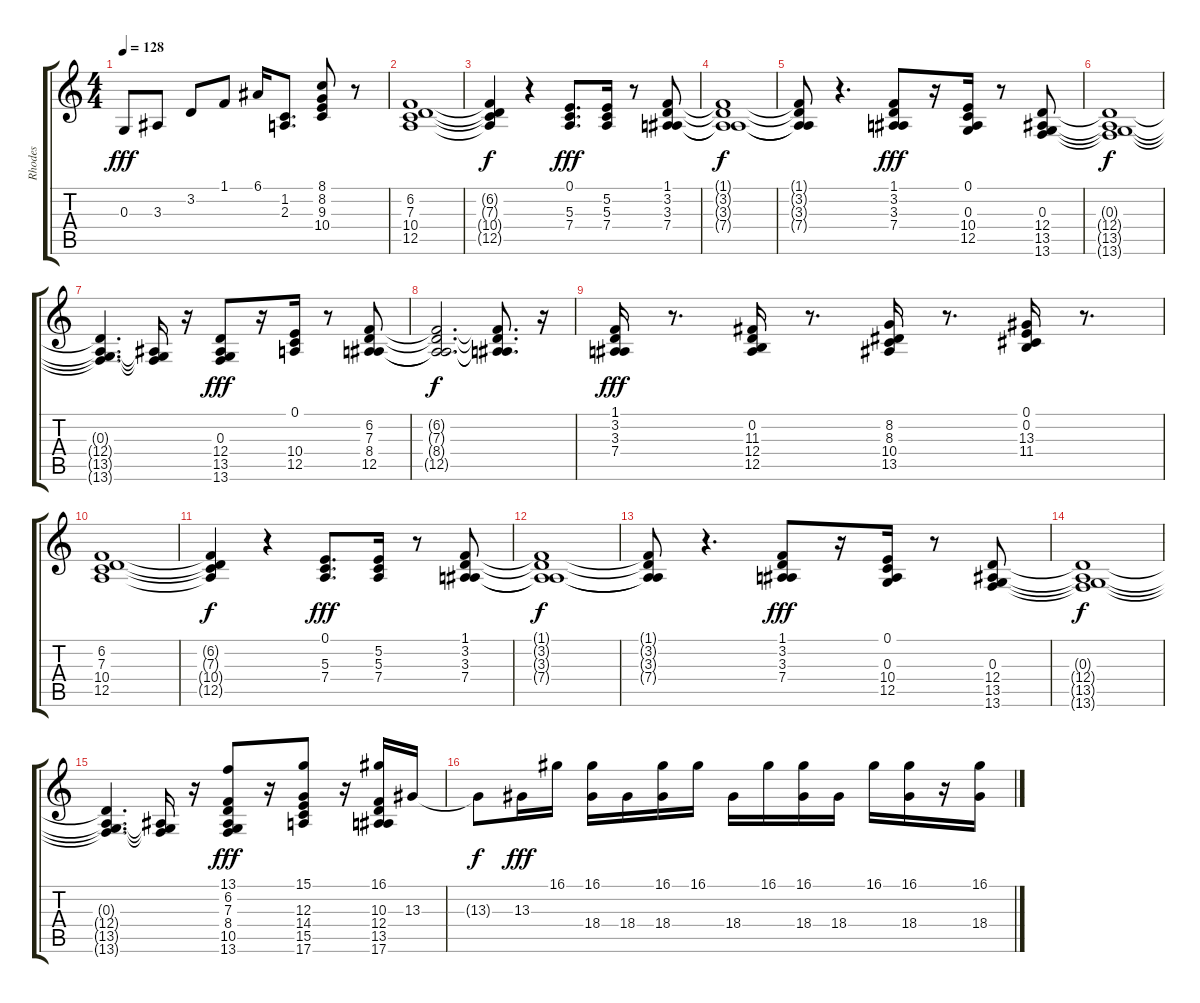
\track ("Rhodes         " "Rhodes    ") {instrument electricpiano1}
\staff {score tabs}
\tuning (E4 B3 G3 D3 A2 E2) {hide}
\ts (4 4)
\tempo 128
\clef g2
\ks c
0.3.8{dy fff} 3.3.8 3.2.8 1.1.8 6.1.16 (1.2 2.3).8{d} (8.1 8.2 9.3 10.4).8 r.8 |
(6.2 7.3 10.4 12.5).1 |
(6.2{t} 7.3{t} 10.4{t} 12.5{t}).4{dy f} r.4 (0.1 5.3 7.4).8{d dy fff} (5.2 5.3 7.4).16 r.8 (1.1 3.2 3.3 7.4).8 |
(1.1{t} 3.2{t} 3.3{t} 7.4{t}).1{dy f} |
(1.1{t} 3.2{t} 3.3{t} 7.4{t}).8 r.4{d} (1.1 3.2 3.3 7.4).8{dy fff} r.16 (0.1 0.3 10.4 12.5).16 r.8 (0.3 12.4 13.5 13.6).8 |
(0.3{t} 12.4{t} 13.5{t} 13.6{t}).1{dy f} |
(0.3{t} 12.4{t} 13.5{t} 13.6{t}).4{d} (0.3{t} 13.5{t} 13.6{t}).16 r.16 (0.3 12.4 13.5 13.6).8{dy fff} r.16 (0.1 10.4 12.5).16 r.8 (6.2 7.3 8.4 12.5).8 |
(6.2{t} 7.3{t} 8.4{t} 12.5{t}).2{d dy f} (6.2{t} 7.3{t} 8.4{t} 12.5{t}).8{d} r.16 |
(1.1 3.2 3.3 7.4).16{dy fff} r.8{d} (0.2 11.3 12.4 12.5).16 r.8{d} (8.2 8.3 10.4 13.5).16 r.8{d} (0.1 0.2 13.3 11.4).16 r.8{d} |
(6.2 7.3 10.4 12.5).1 |
(6.2{t} 7.3{t} 10.4{t} 12.5{t}).4{dy f} r.4 (0.1 5.3 7.4).8{d dy fff} (5.2 5.3 7.4).16 r.8 (1.1 3.2 3.3 7.4).8 |
(1.1{t} 3.2{t} 3.3{t} 7.4{t}).1{dy f} |
(1.1{t} 3.2{t} 3.3{t} 7.4{t}).8 r.4{d} (1.1 3.2 3.3 7.4).8{dy fff} r.16 (0.1 0.3 10.4 12.5).16 r.8 (0.3 12.4 13.5 13.6).8 |
(0.3{t} 12.4{t} 13.5{t} 13.6{t}).1{dy f} |
(0.3{t} 12.4{t} 13.5{t} 13.6{t}).4{d} (0.3{t} 13.5{t} 13.6{t}).16 r.16 (13.1 6.2 7.3 8.4 10.5 13.6).8{dy fff} r.16 (15.1 12.3 14.4 15.5 17.6).8 r.16 (16.1 10.3 12.4 13.5 17.6).16 13.3.16 |
13.3{t}.8{dy f} 13.3.16{dy fff} 16.1.16 (16.1 18.4).16 18.4.16 (16.1 18.4).16 16.1.16 18.4.16 16.1.16 (16.1 18.4).16 18.4.16 16.1.16 (16.1 18.4).16 r.16 (16.1 18.4).16
